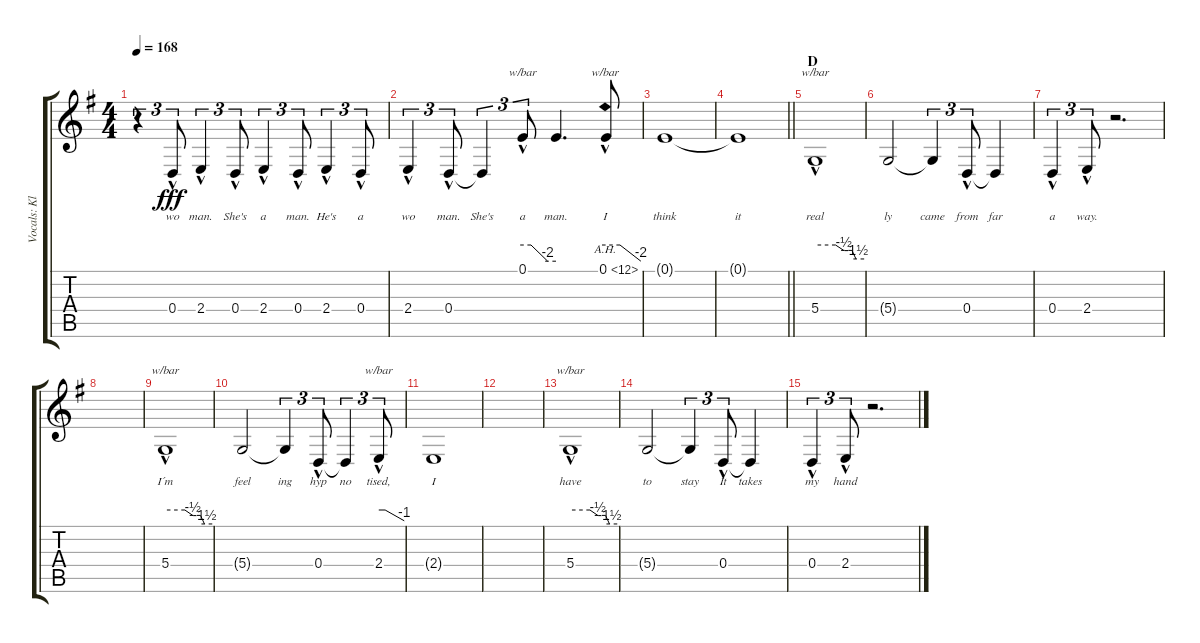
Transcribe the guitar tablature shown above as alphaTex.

\track ("Vocals: Klause" "Vocals: Kl") {instrument lead2sawtooth}
\staff {score tabs}
\tuning (E4 B3 G3 D3 A2 E2) {hide}
\ts (4 4)
\tempo 168
\clef g2
\ks g
r.4{tu (3 2) dy fff} 0.4{hac}.8{tu (3 2) lyrics (0 "wo") lyrics (1 "") lyrics (2 "") lyrics (3 "") lyrics (4 "")} 2.4{hac}.4{tu (3 2) lyrics (0 "man.") lyrics (1 "") lyrics (2 "") lyrics (3 "") lyrics (4 "")} 0.4{hac}.8{tu (3 2) lyrics (0 "She's") lyrics (1 "") lyrics (2 "") lyrics (3 "") lyrics (4 "")} 2.4{hac}.4{tu (3 2) lyrics (0 "a") lyrics (1 "") lyrics (2 "") lyrics (3 "") lyrics (4 "")} 0.4{hac}.8{tu (3 2) lyrics (0 "man.") lyrics (1 "") lyrics (2 "") lyrics (3 "") lyrics (4 "")} 2.4{hac}.4{tu (3 2) lyrics (0 "He's") lyrics (1 "") lyrics (2 "") lyrics (3 "") lyrics (4 "")} 0.4{hac}.8{tu (3 2) lyrics (0 "a") lyrics (1 "") lyrics (2 "") lyrics (3 "") lyrics (4 "")} |
2.4{hac}.4{tu (3 2) lyrics (0 "wo") lyrics (1 "") lyrics (2 "") lyrics (3 "") lyrics (4 "")} 0.4{hac}.8{tu (3 2) lyrics (0 "man.") lyrics (1 "") lyrics (2 "") lyrics (3 "") lyrics (4 "")} 0.4{t}.4{tu (3 2) lyrics (0 "She's") lyrics (1 "") lyrics (2 "") lyrics (3 "") lyrics (4 "")} 0.1{hac}.8{tu (3 2) tbe (custom default 0 0 15 0 45 -8 60 -8) lyrics (0 "a") lyrics (1 "") lyrics (2 "") lyrics (3 "") lyrics (4 "")} 0.1{t}.4{d lyrics (0 "man.") lyrics (1 "") lyrics (2 "") lyrics (3 "") lyrics (4 "")} 0.1{ah 12 hac}.8{tbe (custom default 0 0 25 0 60 -8) lyrics (0 "I") lyrics (1 "") lyrics (2 "") lyrics (3 "") lyrics (4 "")} |
0.1{t}.1{lyrics (0 "think") lyrics (1 "") lyrics (2 "") lyrics (3 "") lyrics (4 "")} |
\barLineRight lightlight
0.1{t}.1{lyrics (0 "it") lyrics (1 "") lyrics (2 "") lyrics (3 "") lyrics (4 "")} |
\section ("" "D")
5.4{hac}.1{tbe (custom default 0 0 25 0 35 -2 45 -2 50 -6 60 -6) lyrics (0 "real") lyrics (1 "") lyrics (2 "") lyrics (3 "") lyrics (4 "")} |
5.4{t}.2{lyrics (0 "ly") lyrics (1 "") lyrics (2 "") lyrics (3 "") lyrics (4 "")} 5.4{t}.4{tu (3 2) lyrics (0 "came") lyrics (1 "") lyrics (2 "") lyrics (3 "") lyrics (4 "")} 0.4{hac}.8{tu (3 2) lyrics (0 "from") lyrics (1 "") lyrics (2 "") lyrics (3 "") lyrics (4 "")} 0.4{t}.4{lyrics (0 "far") lyrics (1 "") lyrics (2 "") lyrics (3 "") lyrics (4 "")} |
0.4{hac}.4{tu (3 2) lyrics (0 "a") lyrics (1 "") lyrics (2 "") lyrics (3 "") lyrics (4 "")} 2.4{hac}.8{tu (3 2) lyrics (0 "way.") lyrics (1 "") lyrics (2 "") lyrics (3 "") lyrics (4 "")} r.2{d} |
|
5.4{hac}.1{tbe (custom default 0 0 25 0 35 -2 45 -2 50 -6 60 -6) lyrics (0 "I´m") lyrics (1 "") lyrics (2 "") lyrics (3 "") lyrics (4 "")} |
5.4{t}.2{lyrics (0 "feel") lyrics (1 "") lyrics (2 "") lyrics (3 "") lyrics (4 "")} 5.4{t}.4{tu (3 2) lyrics (0 "ing") lyrics (1 "") lyrics (2 "") lyrics (3 "") lyrics (4 "")} 0.4{hac}.8{tu (3 2) lyrics (0 "hyp") lyrics (1 "") lyrics (2 "") lyrics (3 "") lyrics (4 "")} 0.4{t}.4{tu (3 2) lyrics (0 "no") lyrics (1 "") lyrics (2 "") lyrics (3 "") lyrics (4 "")} 2.4{hac}.8{tu (3 2) tbe (custom default 0 0 15 0 60 -4) lyrics (0 "tised,") lyrics (1 "") lyrics (2 "") lyrics (3 "") lyrics (4 "")} |
2.4{t}.1{lyrics (0 "I") lyrics (1 "") lyrics (2 "") lyrics (3 "") lyrics (4 "")} |
|
5.4{hac}.1{tbe (custom default 0 0 25 0 35 -2 45 -2 50 -6 60 -6) lyrics (0 "have") lyrics (1 "") lyrics (2 "") lyrics (3 "") lyrics (4 "")} |
5.4{t}.2{lyrics (0 "to") lyrics (1 "") lyrics (2 "") lyrics (3 "") lyrics (4 "")} 5.4{t}.4{tu (3 2) lyrics (0 "stay") lyrics (1 "") lyrics (2 "") lyrics (3 "") lyrics (4 "")} 0.4{hac}.8{tu (3 2) lyrics (0 "It") lyrics (1 "") lyrics (2 "") lyrics (3 "") lyrics (4 "")} 0.4{t}.4{lyrics (0 "takes") lyrics (1 "") lyrics (2 "") lyrics (3 "") lyrics (4 "")} |
0.4{hac}.4{tu (3 2) lyrics (0 "my") lyrics (1 "") lyrics (2 "") lyrics (3 "") lyrics (4 "")} 2.4{hac}.8{tu (3 2) lyrics (0 "hand") lyrics (1 "") lyrics (2 "") lyrics (3 "") lyrics (4 "")} r.2{d}
